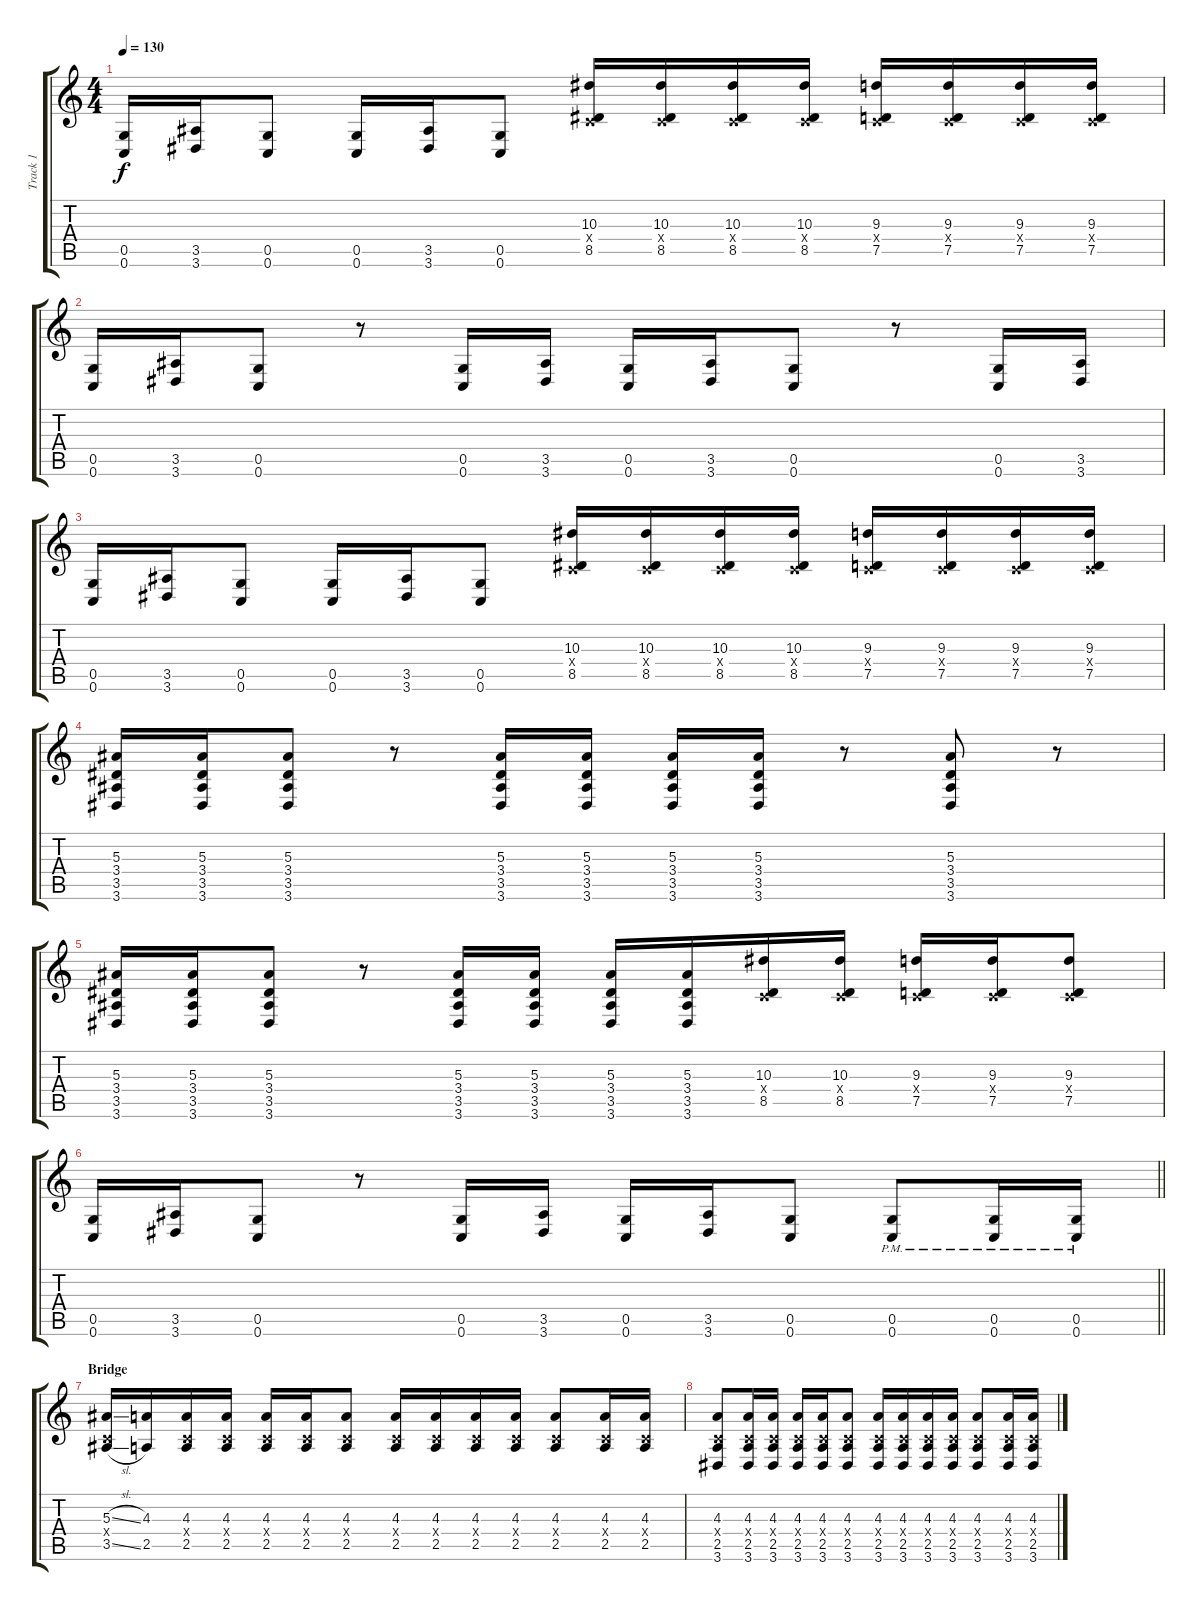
\track ("Track 1" "Track 1") {instrument distortionguitar}
\staff {score tabs}
\tuning (D4 A3 F3 C3 G2 C2) {hide}
\ts (4 4)
\tempo 130
\clef g2
\ks c
(0.5 0.6).16{dy f} (3.5 3.6).16 (0.5 0.6).8 (0.5 0.6).16 (3.5 3.6).16 (0.5 0.6).8 (10.3 0.4{x} 8.5).16 (10.3 0.4{x} 8.5).16 (10.3 0.4{x} 8.5).16 (10.3 0.4{x} 8.5).16 (9.3 0.4{x} 7.5).16 (9.3 0.4{x} 7.5).16 (9.3 0.4{x} 7.5).16 (9.3 0.4{x} 7.5).16 |
(0.5 0.6).16 (3.5 3.6).16 (0.5 0.6).8 r.8 (0.5 0.6).16 (3.5 3.6).16 (0.5 0.6).16 (3.5 3.6).16 (0.5 0.6).8 r.8 (0.5 0.6).16 (3.5 3.6).16 |
(0.5 0.6).16 (3.5 3.6).16 (0.5 0.6).8 (0.5 0.6).16 (3.5 3.6).16 (0.5 0.6).8 (10.3 0.4{x} 8.5).16 (10.3 0.4{x} 8.5).16 (10.3 0.4{x} 8.5).16 (10.3 0.4{x} 8.5).16 (9.3 0.4{x} 7.5).16 (9.3 0.4{x} 7.5).16 (9.3 0.4{x} 7.5).16 (9.3 0.4{x} 7.5).16 |
(5.3 3.4 3.5 3.6).16 (5.3 3.4 3.5 3.6).16 (5.3 3.4 3.5 3.6).8 r.8 (5.3 3.4 3.5 3.6).16 (5.3 3.4 3.5 3.6).16 (5.3 3.4 3.5 3.6).16 (5.3 3.4 3.5 3.6).16 r.8 (5.3 3.4 3.5 3.6).8 r.8 |
(5.3 3.4 3.5 3.6).16 (5.3 3.4 3.5 3.6).16 (5.3 3.4 3.5 3.6).8 r.8 (5.3 3.4 3.5 3.6).16 (5.3 3.4 3.5 3.6).16 (5.3 3.4 3.5 3.6).16 (5.3 3.4 3.5 3.6).16 (10.3 0.4{x} 8.5).16 (10.3 0.4{x} 8.5).16 (9.3 0.4{x} 7.5).16 (9.3 0.4{x} 7.5).16 (9.3 0.4{x} 7.5).8 |
\barLineRight lightlight
(0.5 0.6).16 (3.5 3.6).16 (0.5 0.6).8 r.8 (0.5 0.6).16 (3.5 3.6).16 (0.5 0.6).16 (3.5 3.6).16 (0.5 0.6).8 (0.5{pm} 0.6{pm}).8 (0.5{pm} 0.6{pm}).16 (0.5{pm} 0.6{pm}).16 |
\section ("" "Bridge")
(5.3{sl} 0.4{x} 3.5{sl}).16 (4.3 2.5).16 (4.3 0.4{x} 2.5).16 (4.3 0.4{x} 2.5).16 (4.3 0.4{x} 2.5).16 (4.3 0.4{x} 2.5).16 (4.3 0.4{x} 2.5).8 (4.3 0.4{x} 2.5).16 (4.3 0.4{x} 2.5).16 (4.3 0.4{x} 2.5).16 (4.3 0.4{x} 2.5).16 (4.3 0.4{x} 2.5).8 (4.3 0.4{x} 2.5).16 (4.3 0.4{x} 2.5).16 |
(4.3 0.4{x} 2.5 3.6).8 (4.3 0.4{x} 2.5 3.6).16 (4.3 0.4{x} 2.5 3.6).16 (4.3 0.4{x} 2.5 3.6).16 (4.3 0.4{x} 2.5 3.6).16 (4.3 0.4{x} 2.5 3.6).8 (4.3 0.4{x} 2.5 3.6).16 (4.3 0.4{x} 2.5 3.6).16 (4.3 0.4{x} 2.5 3.6).16 (4.3 0.4{x} 2.5 3.6).16 (4.3 0.4{x} 2.5 3.6).8 (4.3 0.4{x} 2.5 3.6).16 (4.3 0.4{x} 2.5 3.6).16
